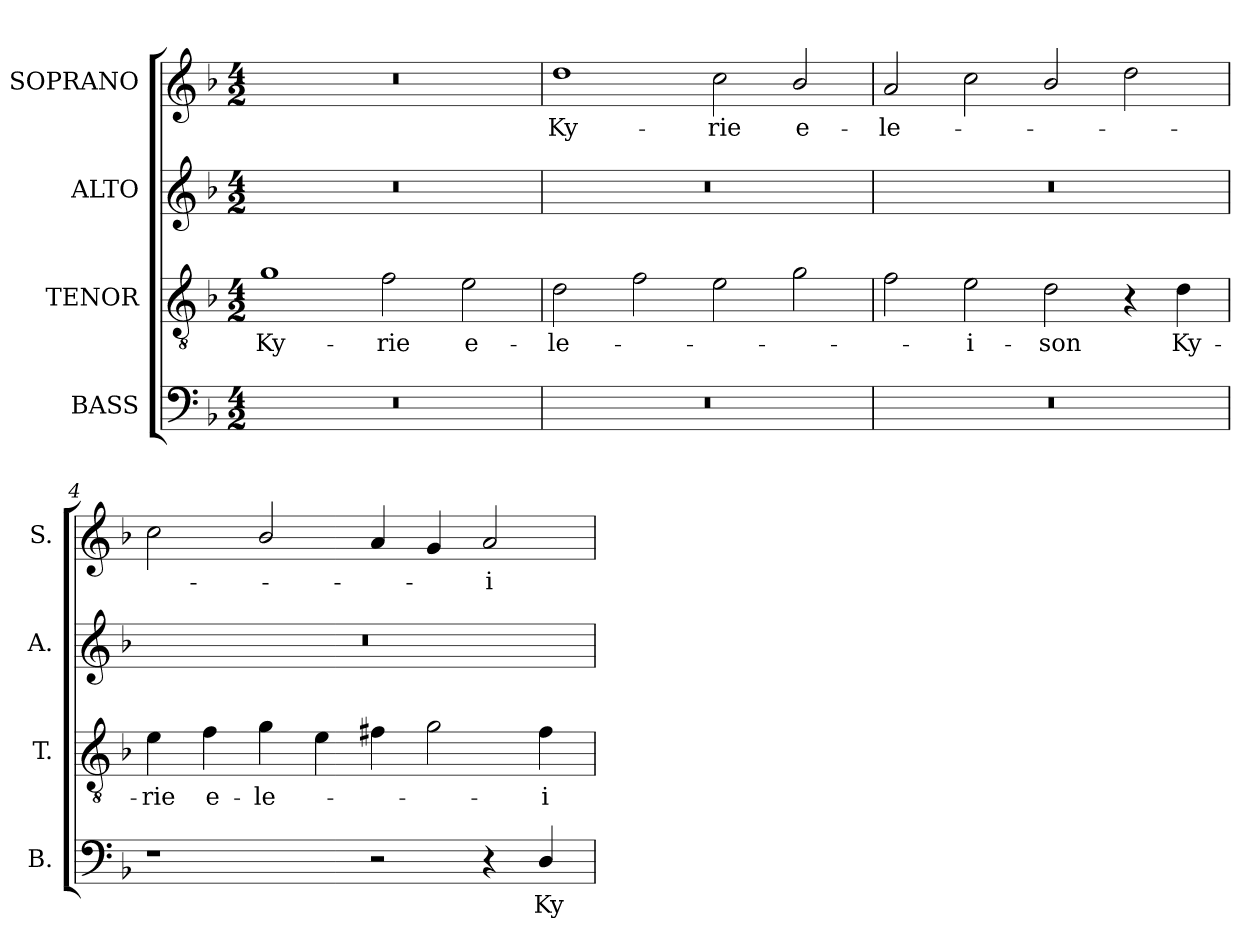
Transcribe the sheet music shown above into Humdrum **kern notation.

**kern	**text	**kern	**text	**kern	**kern	**text
*part4	*part4	*part3	*part3	*part2	*part1	*part1
*staff4	*staff4	*staff3	*staff3	*staff2	*staff1	*staff1
*I"BASS	*	*I"TENOR	*	*I"ALTO	*I"SOPRANO	*
*I'B.	*	*I'T.	*	*I'A.	*I'S.	*
!!LO:PB:g=z
*clefF4	*	*clefGv2	*	*clefG2	*clefG2	*
*	*	*ITrd7c12	*	*	*	*
*k[b-]	*	*k[b-]	*	*k[b-]	*k[b-]	*
*F:	*	*F:	*	*F:	*F:	*
*M4/2	*	*M4/2	*	*M4/2	*M4/2	*
=1	=1	=1	=1	=1	=1	=1
!LO:N:vis=1	!	!	!	!	!	!
!	!	!	!LO:LY:b:color=#000000	!LO:N:vis=1	!LO:N:vis=1	!
0r	.	1Gi	Ky-	0r	0r	.
!	!	!	!LO:LY:b:color=#000000	!	!	!
.	.	2Fi\	-rie	.	.	.
!	!	!	!LO:LY:b:color=#000000	!	!	!
.	.	2Ei\	e-	.	.	.
=2	=2	=2	=2	=2	=2	=2
!LO:N:vis=1	!	!	!	!	!	!
!	!	!	!LO:LY:b:color=#000000	!LO:N:vis=1	!	!
!	!	!	!	!	!	!LO:LY:b:color=#000000
0r	.	2Di\	-le-	0r	1ddi	Ky-
.	.	2Fi\	.	.	.	.
!	!	!	!	!	!	!LO:LY:b:color=#000000
.	.	2Ei\	.	.	2cci\	-rie
!	!	!	!	!	!	!LO:LY:b:color=#000000
.	.	2Gi\	.	.	2b-i/	e-
=3	=3	=3	=3	=3	=3	=3
!LO:N:vis=1	!	!	!	!LO:N:vis=1	!	!
!	!	!	!	!	!	!LO:LY:b:color=#000000
0r	.	2Fi\	.	0r	2ai/	-le-
!	!	!	!LO:LY:b:color=#000000	!	!	!
.	.	2Ei\	-i-	.	2cci\	.
!	!	!	!LO:LY:b:color=#000000	!	!	!
.	.	2Di\	-son	.	2b-i/	.
.	.	4r	.	.	2ddi\	.
!	!	!	!LO:LY:b:color=#000000	!	!	!
.	.	4Di\	Ky-	.	.	.
=4	=4	=4	=4	=4	=4	=4
!	!	!	!LO:LY:b:color=#000000	!LO:N:vis=1	!	!
1r	.	4Ei\	-rie	0r	2cci\	.
!	!	!	!LO:LY:b:color=#000000	!	!	!
.	.	4Fi\	e-	.	.	.
!	!	!	!LO:LY:b:color=#000000	!	!	!
.	.	4Gi\	-le-	.	2b-i/	.
.	.	4Ei\	.	.	.	.
2r	.	4F#Xi\	.	.	4ai/	.
.	.	2Gi\	.	.	4gi/	.
!	!	!	!	!	!	!LO:LY:b:color=#000000
4r	.	.	.	.	2ai/	-i-
!	!LO:LY:b:color=#000000	!	!	!	!	!
!	!	!	!LO:LY:b:color=#000000	!	!	!
4Di/	Ky-	4F#i\	-i-	.	.	.
=	=	=	=	=	=	=
*-	*-	*-	*-	*-	*-	*-
